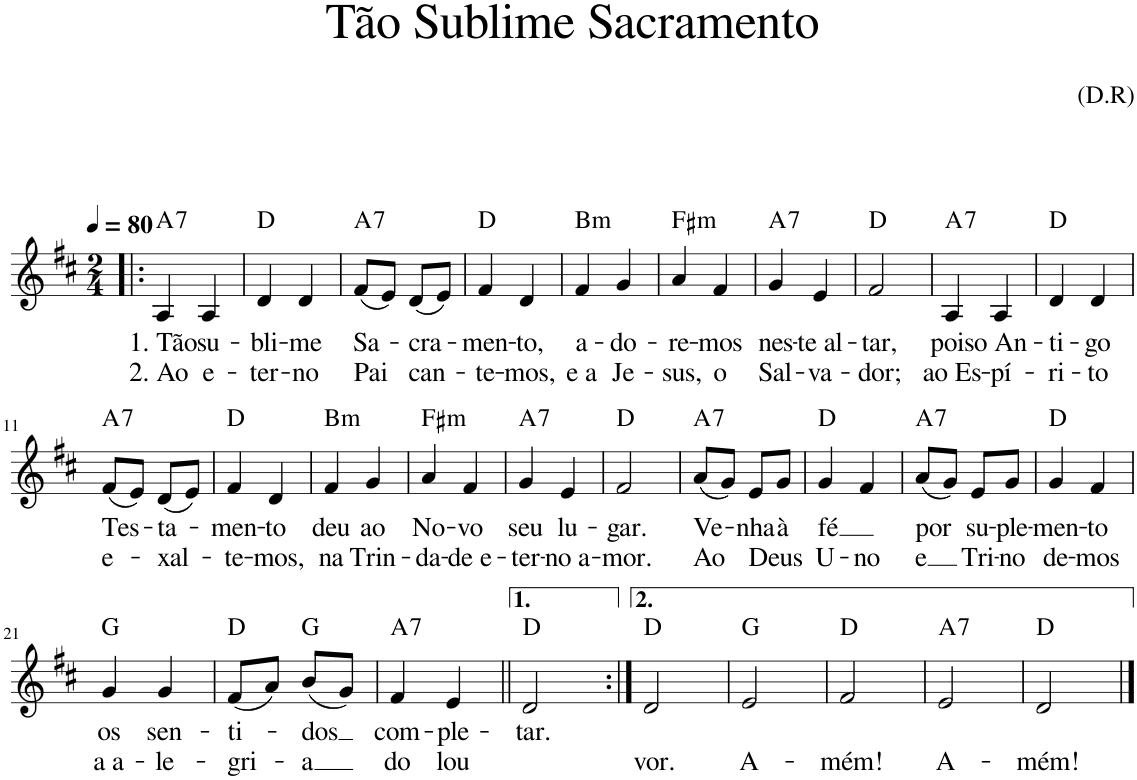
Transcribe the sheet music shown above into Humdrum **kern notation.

**kern	**text	**text	**harte
*part1	*part1	*part1	*part1
*staff1	*staff1	*staff1	*
*I"Voz	*	*	*
*I'Vo.	*	*	*
*clefG2	*	*	*
*k[f#c#]	*	*	*
*M2/4	*	*	*
*MM80	*	*	*
=1!|:	=1!|:	=1!|:	=1!|:
!	!LO:LY:b	!LO:LY:b	!LO:H:kt=7
4A/	1. Tão	2. Ao	A:7
!	!LO:LY:b	!LO:LY:b	!
4A/	su-	e-	.
=2	=2	=2	=2
!	!LO:LY:b	!LO:LY:b	!
4d/	-bli-	-ter-	D:maj
!	!LO:LY:b	!LO:LY:b	!
4d/	-me	-no	.
=3	=3	=3	=3
!	!LO:LY:b	!LO:LY:b	!LO:H:kt=7
(8f#/L	Sa-	-Pai	A:7
8e/J)	.	.	.
!	!LO:LY:b	!LO:LY:b	!
(8d/L	-cra-	can-	.
8e/J)	.	.	.
=4	=4	=4	=4
!	!LO:LY:b	!LO:LY:b	!
4f#/	-men-	-te-	D:maj
!	!LO:LY:b	!LO:LY:b	!
4d/	-to,	-mos,	.
=5	=5	=5	=5
!	!LO:LY:b	!LO:LY:b	!LO:H:kt=m
4f#/	a-	e a	B:min
!	!LO:LY:b	!LO:LY:b	!
4g/	-do-	Je-	.
=6	=6	=6	=6
!	!LO:LY:b	!LO:LY:b	!LO:H:kt=m
4a/	-re-	-sus,	F#:min
!	!LO:LY:b	!LO:LY:b	!
4f#/	-mos	o	.
=7	=7	=7	=7
!	!LO:LY:b	!LO:LY:b	!LO:H:kt=7
4g/	nes-	Sal-	A:7
!	!LO:LY:b	!LO:LY:b	!
4e/	-te al-	-va-	.
=8	=8	=8	=8
!	!LO:LY:b	!LO:LY:b	!
2f#/	-tar,	-dor;	D:maj
=9	=9	=9	=9
!	!LO:LY:b	!LO:LY:b	!LO:H:kt=7
4A/	pois	ao Es-	A:7
!	!LO:LY:b	!LO:LY:b	!
4A/	o An-	-pí-	.
=10	=10	=10	=10
!	!LO:LY:b	!LO:LY:b	!
4d/	-ti-	-ri-	D:maj
!	!LO:LY:b	!LO:LY:b	!
4d/	-go	-to	.
!!LO:LB:g=z
=11	=11	=11	=11
!	!LO:LY:b	!LO:LY:b	!LO:H:kt=7
(8f#/L	Tes-	e-	A:7
8e/J)	.	.	.
!	!LO:LY:b	!LO:LY:b	!
(8d/L	-ta-	-xal-	.
8e/J)	.	.	.
=12	=12	=12	=12
!	!LO:LY:b	!LO:LY:b	!
4f#/	-men-	-te-	D:maj
!	!LO:LY:b	!LO:LY:b	!
4d/	-to	-mos,	.
=13	=13	=13	=13
!	!LO:LY:b	!LO:LY:b	!LO:H:kt=m
4f#/	deu	na	B:min
!	!LO:LY:b	!LO:LY:b	!
4g/	ao	Trin-	.
=14	=14	=14	=14
!	!LO:LY:b	!LO:LY:b	!LO:H:kt=m
4a/	No-	-da-	F#:min
!	!LO:LY:b	!LO:LY:b	!
4f#/	-vo	-de e-	.
=15	=15	=15	=15
!	!LO:LY:b	!LO:LY:b	!LO:H:kt=7
4g/	seu	-ter-	A:7
!	!LO:LY:b	!LO:LY:b	!
4e/	lu-	-no a-	.
=16	=16	=16	=16
!	!LO:LY:b	!LO:LY:b	!
2f#/	-gar.	-mor.	D:maj
=17	=17	=17	=17
!	!LO:LY:b	!LO:LY:b	!LO:H:kt=7
(8a/L	Ve-	-Ao	A:7
8g/J)	.	.	.
!	!LO:LY:b	!LO:LY:b	!
8e/L	-nha	Deus	.
!	!LO:LY:b	!	!
8g/J	à	.	.
=18	=18	=18	=18
!	!LO:LY:b	!LO:LY:b	!
4g/	fé	U-	D:maj
!	!	!LO:LY:b	!
4f#/	.	-no	.
=19	=19	=19	=19
!	!LO:LY:b	!LO:LY:b	!LO:H:kt=7
(8a/L	por	e	A:7
8g/J)	.	.	.
!	!LO:LY:b	!LO:LY:b	!
8e/L	su-	Tri-	.
!	!LO:LY:b	!LO:LY:b	!
8g/J	-ple-	-no	.
=20	=20	=20	=20
!	!LO:LY:b	!LO:LY:b	!
4g/	-men-	de-	D:maj
!	!LO:LY:b	!LO:LY:b	!
4f#/	-to	-mos	.
!!LO:LB:g=z
=21	=21	=21	=21
!	!LO:LY:b	!LO:LY:b	!
4g/	os	a a-	G:maj
!	!LO:LY:b	!LO:LY:b	!
4g/	sen-	-le-	.
=22	=22	=22	=22
!	!LO:LY:b	!LO:LY:b	!
(8f#/L	-ti-	-gri-	D:maj
8a/J)	.	.	.
!	!LO:LY:b	!LO:LY:b	!
(8b/L	-dos	-a	G:maj
8g/J)	.	.	.
=23	=23	=23	=23
!	!LO:LY:b	!LO:LY:b	!LO:H:kt=7
4f#/	com-	do	A:7
!	!LO:LY:b	!LO:LY:b	!
4e/	-ple-	lou	.
=24||	=24||	=24||	=24||
!	!LO:LY:b	!	!
2d/	-tar.	.	D:maj
=25:|!	=25:|!	=25:|!	=25:|!
!	!	!LO:LY:b	!
2d/	.	-vor.	D:maj
=26	=26	=26	=26
!	!	!LO:LY:b	!
2e/	.	A-	G:maj
=27	=27	=27	=27
!	!	!LO:LY:b	!
2f#/	.	-mém!	D:maj
=28	=28	=28	=28
!	!	!LO:LY:b	!LO:H:kt=7
2e/	.	A-	A:7
=29	=29	=29	=29
!	!	!LO:LY:b	!
2d/	.	-mém!	D:maj
==	==	==	==
*-	*-	*-	*-
